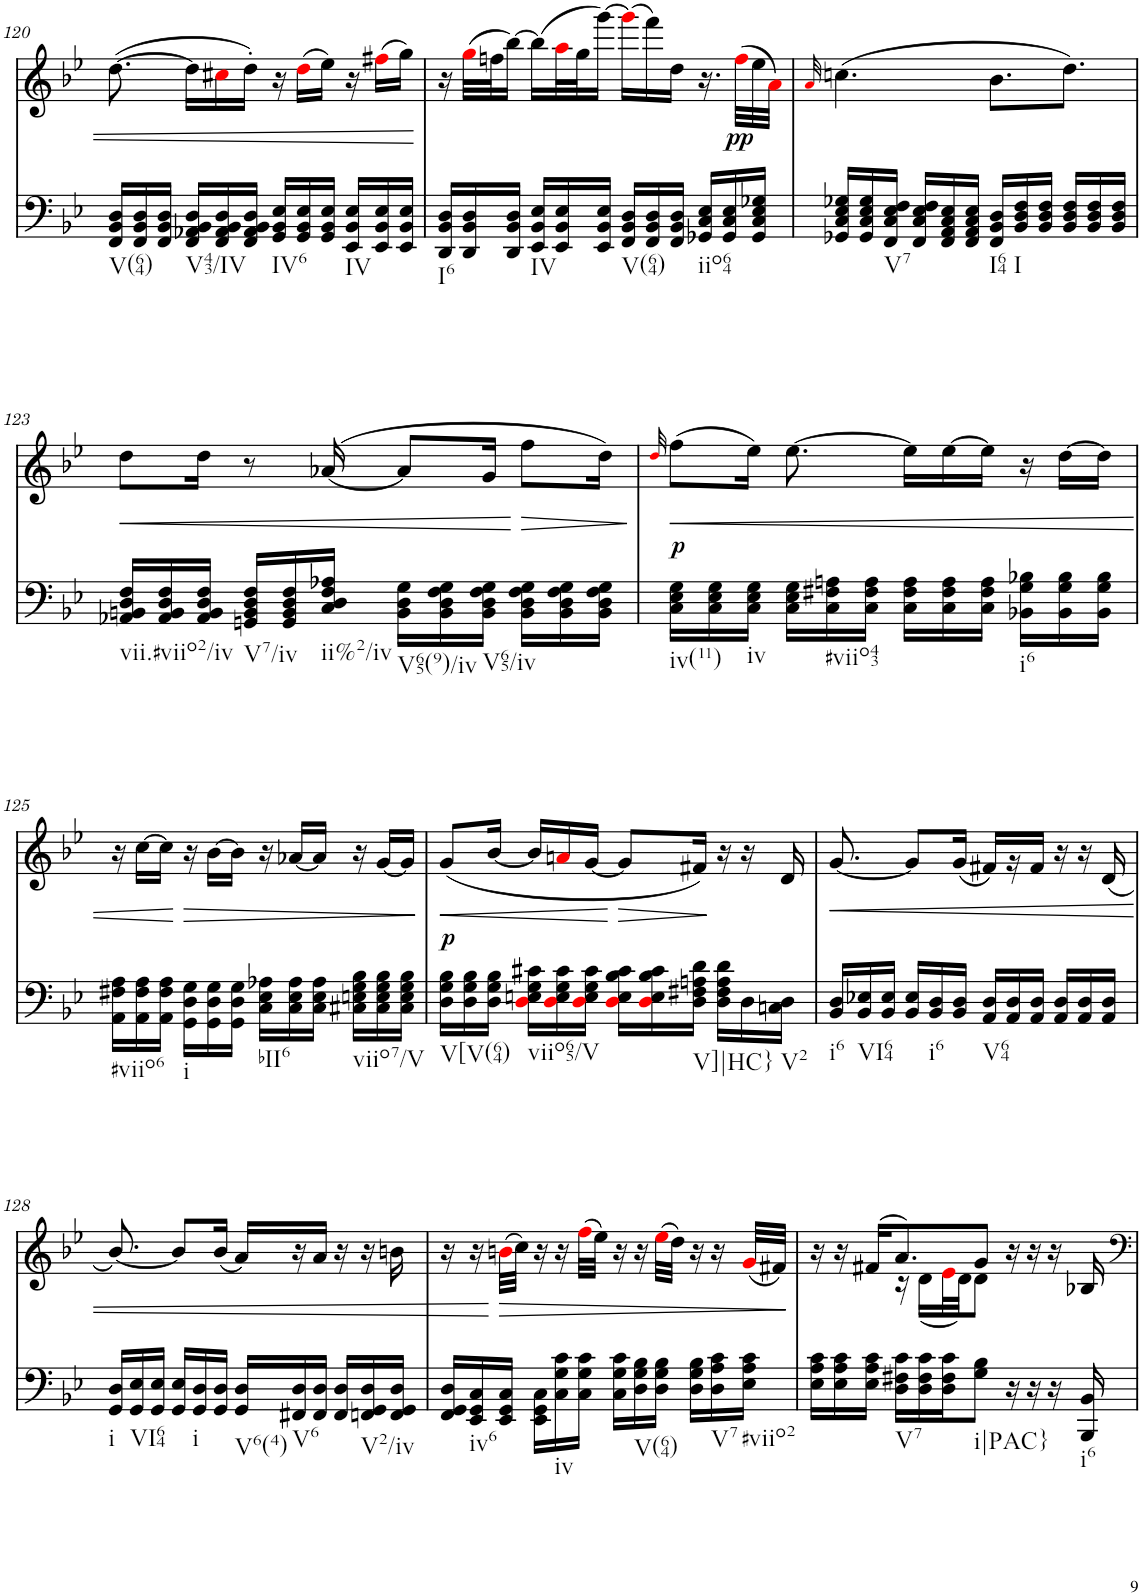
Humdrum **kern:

**kern	**kern	**text	**dynam
*part2	*part1	*part1	*part1
*staff2	*staff1	*staff1	*staff1
*I"Piano	*I"Piano	*	*
*I'Pno	*I'Pno	*	*
!!LO:PB:g=z
*clefF4	*clefG2	*	*
*k[b-e-]	*k[b-e-]	*	*
*M12/16	*M12/16	*	*
=120	=120	=120	=120
!LO:TX:b:t=V(64)	!	!	!
16FF/ 16BB-/ 16D/LL	([8.dd\	.	.
16FF/ 16BB-/ 16D/	.	.	.
16FF/ 16BB-/ 16D/JJ	.	.	.
!LO:TX:b:t=V43/IV	!	!	!
16FF/ 16AA-X/ 16BB-/ 16D/LL	16dd\LL]	.	.
16FF/ 16AA-/ 16BB-/ 16D/	16cc#Xi\	.	.
16FF/ 16AA-/ 16BB-/ 16D/JJ	16dd'\JJ)	.	.
!LO:TX:b:t=IV6	!	!	!
16GG/ 16BB-/ 16E-/LL	16r	.	.
16GG/ 16BB-/ 16E-/	(16ddi\LL	.	.
16GG/ 16BB-/ 16E-/JJ	16ee-\JJ)	.	.
!LO:TX:b:t=IV	!	!	!
16EE-/ 16BB-/ 16E-/LL	16r	.	.
16EE-/ 16BB-/ 16E-/	(16ff#Xi\LL	.	.
16EE-/ 16BB-/ 16E-/JJ	16gg\JJ)	.	.
=121	=121	=121	=121
!LO:TX:b:t=I6	!	!	!
16DD/ 16BB-/ 16D/LL	16r	.	.
16DD/ 16BB-/ 16D/	(32ggi\LLL	.	.
.	32ffn\J	.	.
16DD/ 16BB-/ 16D/JJ	[16bb-\JJ)	.	.
!LO:TX:b:t=IV	!	!	!
16EE-/ 16BB-/ 16E-/LL	(16bb-\LL]	.	.
16EE-/ 16BB-/ 16E-/	32aai\L	.	.
.	32gg\J	.	.
16EE-/ 16BB-/ 16E-/JJ	[16ggg\JJ)	.	.
!LO:TX:b:t=V(64)	!	!	!
16FF/ 16BB-/ 16D/LL	(16gggi\LL]	.	.
16FF/ 16BB-/ 16D/	16fff\)	.	.
16FF/ 16BB-/ 16D/JJ	16dd\JJ	.	.
!LO:TX:b:t=iio64	!	!	!
16GG-X/ 16C/ 16E-/LL	16.r	.	.
16GG-/ 16C/ 16E-/	.	.	.
!	!	!	!LO:DY:b
.	(32ffi\LLL	.	pp
16GG-/ 16C/ 16E-/ 16G-X/JJ	32ee-\	.	.
.	32ai\JJJ)	.	.
=122	=122	=122	=122
.	32qai/	.	.
16GG-X/ 16C/ 16E-/ 16G-X/LL	(4.ccn\	.	.
16GG-/ 16C/ 16E-/ 16G-/	.	.	.
!LO:TX:b:t=V7	!	!	!
16FF/ 16C/ 16E-/ 16F/JJ	.	.	.
16FF/ 16C/ 16E-/ 16F/LL	.	.	.
16FF/ 16AA/ 16C/ 16E-/	.	.	.
16FF/ 16AA/ 16C/ 16E-/JJ	.	.	.
!LO:TX:b:t=I64	!	!	!
16FF/ 16BB-/ 16D/LL	8.b-\L	.	.
!LO:TX:b:t=I	!	!	!
16BB-/ 16D/ 16F/	.	.	.
16BB-/ 16D/ 16F/JJ	.	.	.
16BB-/ 16D/ 16F/LL	8.dd\J)	.	.
16BB-/ 16D/ 16F/	.	.	.
16BB-/ 16D/ 16F/JJ	.	.	.
!!LO:LB:g=z
=123	=123	=123	=123
!LO:TX:b:t=vii.#viio2/iv	!	!	!
!	!	!	!LO:HP:b
16AA-X/ 16BBn/ 16D/ 16F/LL	8dd\L	.	<
16AA-/ 16BB/ 16D/ 16F/	.	.	.
16AA-/ 16BB/ 16D/ 16F/JJ	16dd\Jk	.	.
!LO:TX:b:t=V7/iv	!	!	!
16GGn/ 16BB/ 16D/ 16F/LL	8r	.	.
16GG/ 16BB/ 16D/ 16F/	.	.	.
!LO:TX:b:t=ii%2/iv	!	!	!
16C/ 16D/ 16F/ 16A-X/JJ	([16a-X/	.	.
!LO:TX:b:t=V65(9)/iv	!	!	!
16BB\ 16D\ 16G\LL	8a-/L]	.	.
16BB\ 16D\ 16F\ 16G\	.	.	.
!LO:TX:b:t=V65/iv	!	!	!
16BB\ 16D\ 16F\ 16G\JJ	16g/Jk	.	.
!	!	!	!LO:HP:b
16BB\ 16D\ 16F\ 16G\LL	8ff\L	.	>
16BB\ 16D\ 16F\ 16G\	.	.	.
16BB\ 16D\ 16F\ 16G\JJ	16dd\Jk)	.	.
.	.	.	[
=124	=124	=124	=124
.	32qddi/	.	.
!LO:TX:b:t=iv(11)	!	!	!
!	!	!LO:LY:b	!
16C\ 16E-\ 16G\LL	(8ff\L	.	.
16C\ 16E-\ 16G\	.	.	.
!LO:TX:b:t=iv	!	!	!
16C\ 16E-\ 16G\JJ	16ee-\Jk)	.	.
16C\ 16E-\ 16G\LL	[8.ee-\	.	.
!LO:TX:b:t=#viio43	!	!	!
16C\ 16F#X\ 16An\	.	.	.
16C\ 16F#\ 16A\JJ	.	.	.
16C\ 16F#\ 16A\LL	16ee-\LL]	.	.
16C\ 16F#\ 16A\	[16ee-\	.	.
16C\ 16F#\ 16A\JJ	16ee-\JJ]	.	.
!LO:TX:b:t=i6	!	!	!
16BB-X\ 16G\ 16B-X\LL	16r	.	.
16BB-\ 16G\ 16B-\	[16dd\LL	.	.
16BB-\ 16G\ 16B-\JJ	16dd\JJ]	.	.
!!LO:LB:g=z
=125	=125	=125	=125
!LO:TX:b:t=#viio6	!	!	!
16AA\ 16F#X\ 16A\LL	16r	.	.
16AA\ 16F#\ 16A\	[16cc\LL	.	.
16AA\ 16F#\ 16A\JJ	16cc\JJ]	.	.
!LO:TX:b:t=i	!	!	!
!	!	!	!LO:HP:n=1:b
16GG\ 16D\ 16G\LL	16r	.	] >
16GG\ 16D\ 16G\	[16b-\LL	.	.
16GG\ 16D\ 16G\JJ	16b-\JJ]	.	.
!LO:TX:b:t=bII6	!	!	!
16C\ 16E-\ 16A-X\LL	16r	.	.
16C\ 16E-\ 16A-\	[16a-X/LL	.	.
16C\ 16E-\ 16A-\JJ	16a-/JJ]	.	.
!LO:TX:b:t=viio7/V	!	!	!
16C#X\ 16En\ 16G\ 16B-\LL	16r	.	.
16C#\ 16E\ 16G\ 16B-\	[16g/LL	.	.
16C#\ 16E\ 16G\ 16B-\JJ	16g/JJ]	.	.
=126	=126	=126	=126
!LO:TX:b:t=V[V(64)	!	!	!
!	!	!LO:LY:b	!LO:HP:b
16D\ 16G\ 16B-\LL	(8g/L	.	<
16D\ 16G\ 16B-\	.	.	.
16D\ 16G\ 16B-\JJ	[16b-/Jk	.	.
!LO:TX:b:t=viio65/V	!	!	!
16Di\ 16En\ 16G\ 16c#X\LL	16b-/LL]	.	.
16Di\ 16E\ 16G\ 16c#\	16ani/	.	.
16Di\ 16E\ 16G\ 16c#\JJ	[16g/JJ	.	.
!	!	!	!LO:HP:n=1:b
16Di\ 16E\ 16B-\ 16c#\LL	8g/L]	.	] >
16Di\ 16E\ 16B-\ 16c#\	.	.	.
!LO:TX:b:t=V]|HC}	!	!	!
16D\ 16F#X\ 16An\ 16d\JJ	16f#X/Jk)	.	.
16D\ 16F#\ 16A\ 16d\LL	16r	.	[
16D\	16r	.	.
!LO:TX:b:t=V2	!	!	!
16Cn\ 16D\JJ	16d/	.	.
=127	=127	=127	=127
!LO:TX:b:t=i6	!	!	!
!	!	!	!LO:HP:b
16BB-/ 16D/LL	[8.g/	.	<
!LO:TX:b:t=VI64	!	!	!
16BB-/ 16E-X/	.	.	.
16BB-/ 16E-/JJ	.	.	.
16BB-/ 16E-/LL	8g/L]	.	.
!LO:TX:b:t=i6	!	!	!
16BB-/ 16D/	.	.	.
16BB-/ 16D/JJ	(16g/Jk	.	.
!LO:TX:b:t=V64	!	!	!
16AA/ 16D/LL	16f#X/LL)	.	.
16AA/ 16D/	16r	.	.
16AA/ 16D/JJ	16f#/JJ	.	.
16AA/ 16D/LL	16r	.	.
16AA/ 16D/	16r	.	.
16AA/ 16D/JJ	(16d/	.	.
!!LO:LB:g=z
=128	=128	=128	=128
!LO:TX:b:t=i	!	!	!
16GG/ 16D/LL	[8.b-/)	.	.
!LO:TX:b:t=VI64	!	!	!
16GG/ 16E-/	.	.	.
16GG/ 16E-/JJ	.	.	.
16GG/ 16E-/LL	8b-/L]	.	.
!LO:TX:b:t=i	!	!	!
16GG/ 16D/	.	.	.
16GG/ 16D/JJ	(16b-/Jk	.	.
!LO:TX:b:t=V6(4)	!	!	!
16GG/ 16D/LL	16a/LL)	.	.
!LO:TX:b:t=V6	!	!	!
16FF#X/ 16D/	16r	.	.
16FF#/ 16D/JJ	16a/JJ	.	.
16FF#/ 16D/LL	16r	.	.
!LO:TX:b:t=V2/iv	!	!	!
16FFn/ 16GG/ 16D/	16r	.	.
16FF/ 16GG/ 16D/JJ	16bn\	.	.
=129	=129	=129	=129
16FF/ 16GG/ 16D/LL	16r	.	.
!LO:TX:b:t=iv6	!	!	!
16EE-/ 16GG/ 16C/	16r	.	.
16EE-/ 16GG/ 16C/JJ	(32bni\LLL	.	]
.	32cc\JJJ)	.	.
16EE-\ 16GG\ 16C\LL	16r	.	.
!LO:TX:b:t=iv	!	!	!
16C\ 16G\ 16c\	16r	.	.
16C\ 16G\ 16c\JJ	(32ffi\LLL	.	.
.	32ee-\JJJ)	.	.
16C\ 16G\ 16c\LL	16r	.	.
!LO:TX:b:t=V(64)	!	!	!
16D\ 16G\ 16B-\	16r	.	.
16D\ 16G\ 16B-\JJ	(32ee-i\LLL	.	.
.	32dd\JJJ)	.	.
16D\ 16G\ 16B-\LL	16r	.	.
!LO:TX:b:t=V7	!	!	!
16D\ 16A\ 16c\	16r	.	.
!LO:TX:b:t=#viio2	!	!	!
16E-\ 16A\ 16c\JJ	(32gi/LLL	.	.
.	32f#X/JJJ)	.	.
.	.	.	[
=130	=130	=130	=130
*	*^	*	*
16E-\ 16A\ 16c\LL	16r	8.ryy	.	.
16E-\ 16A\ 16c\	16r	.	.	.
16E-\ 16A\ 16c\JJ	(16f#X/KL	.	.	.
!LO:TX:b:t=V7	!	!	!	!
16D\ 16F#X\ 16c\LL	8.a/)	16r	.	.
16D\ 16F#\ 16c\	.	(16d\LL	.	.
16D\ 16F#\ 16c\J	.	32e-i\L	.	.
.	.	32d\JJ)	.	.
!LO:TX:b:t=i|PAC}	!	!	!	!
8G\ 8B-\J	8g/J	8d\J	.	.
16r	16r	4ryy	.	.
16r	16r	.	.	.
16r	16r	.	.	.
!LO:TX:b:t=i6	!	!	!	!
16BBB-/ 16BB-/	16B-X/	.	.	.
*	*v	*v	*	*
=	=	=	=
*-	*-	*-	*-
